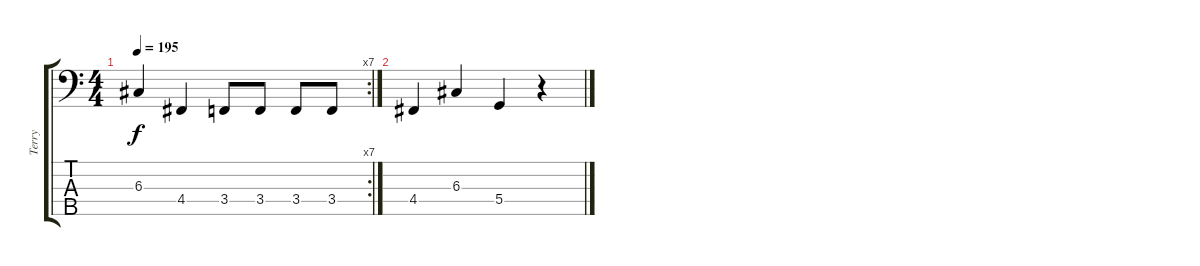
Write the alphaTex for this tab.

\track ("Terry" "Terry") {instrument electricbassfinger}
\staff {score tabs}
\tuning (F2 C2 G1 D1 A0) {hide}
\rc 7
\ts (4 4)
\tempo 195
\clef f4
\ks c
6.3.4{dy f} 4.4.4 3.4.8 3.4.8 3.4.8 3.4.8 |
4.4.4 6.3.4 5.4.4 r.4
